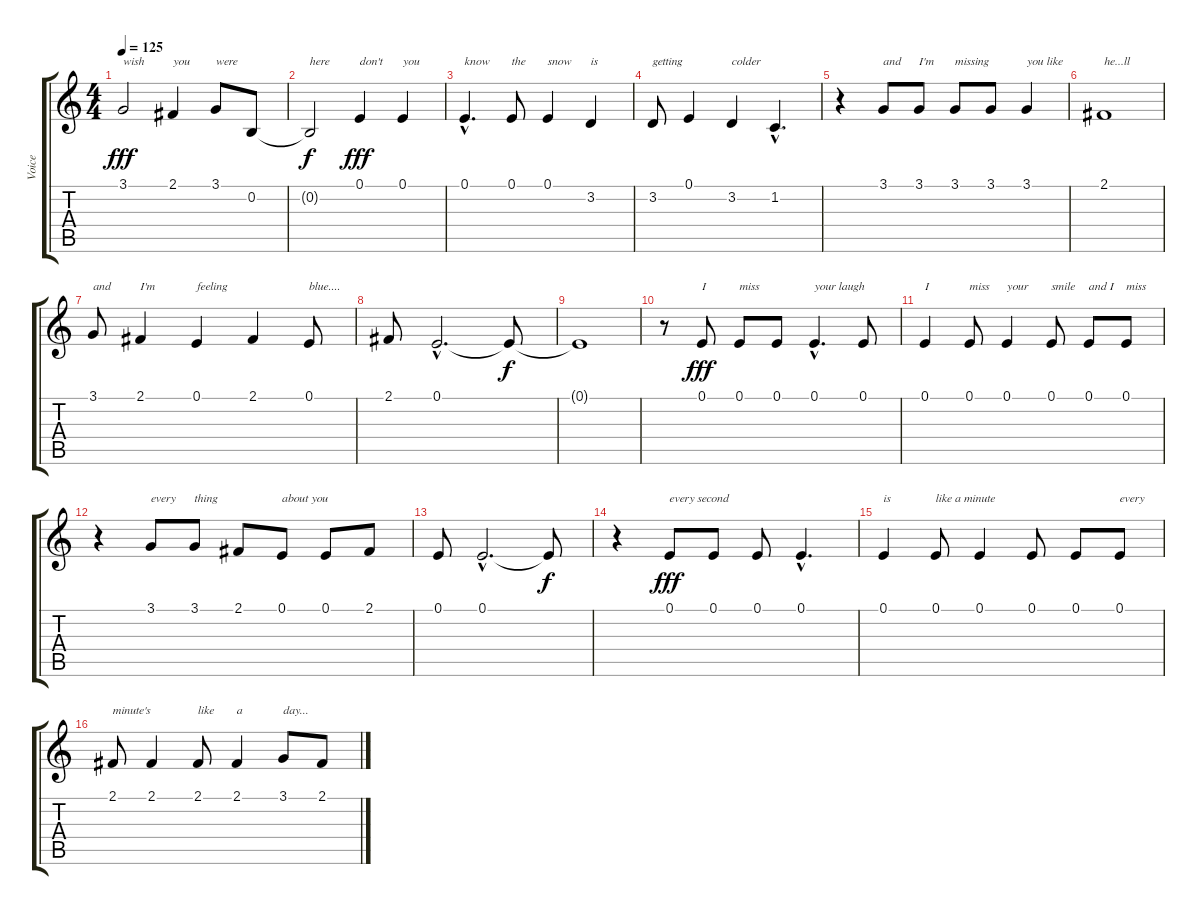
\track ("Voice" "Voice") {instrument oboe}
\staff {score tabs}
\tuning (E4 B3 G3 D3 A2 E2) {hide}
\ts (4 4)
\tempo 125
\clef g2
\ks c
3.1.2{txt "wish" dy fff} 2.1.4{txt "you"} 3.1.8{txt "were"} 0.2.8 |
0.2{t}.2{txt "here" dy f} 0.1.4{txt "don't" dy fff} 0.1.4{txt "you"} |
0.1{hac}.4{d txt "know"} 0.1.8{txt "the"} 0.1.4{txt "snow"} 3.2.4{txt "is"} |
3.2.8{txt "getting"} 0.1.4 3.2.4{txt "colder"} 1.2{hac}.4{d} |
r.4 3.1.8{txt "and"} 3.1.8{txt "I'm"} 3.1.8{txt "missing"} 3.1.8 3.1.4{txt "you like"} |
2.1.1{txt "he...ll"} |
3.1.8{txt "and"} 2.1.4{txt "I'm"} 0.1.4{txt "feeling"} 2.1.4 0.1.8{txt "blue...."} |
2.1.8 0.1{hac}.2{d} 0.1{t}.8{dy f} |
0.1{t}.1 |
r.8 0.1.8{txt "I" dy fff} 0.1.8{txt "miss"} 0.1.8 0.1{hac}.4{d txt "your laugh"} 0.1.8 |
0.1.4{txt "I"} 0.1.8{txt "miss"} 0.1.4{txt "your"} 0.1.8{txt "smile"} 0.1.8{txt "and I"} 0.1.8{txt "miss"} |
r.4 3.1.8{txt "every"} 3.1.8{txt "thing"} 2.1.8 0.1.8{txt "about you"} 0.1.8 2.1.8 |
0.1.8 0.1{hac}.2{d} 0.1{t}.8{dy f} |
r.4 0.1.8{txt "every second" dy fff} 0.1.8 0.1.8 0.1{hac}.4{d} |
0.1.4{txt "is"} 0.1.8{txt "like a minute"} 0.1.4 0.1.8 0.1.8 0.1.8{txt "every"} |
2.1.8{txt "minute's"} 2.1.4 2.1.8{txt "like"} 2.1.4{txt "a"} 3.1.8{txt "day..."} 2.1.8
